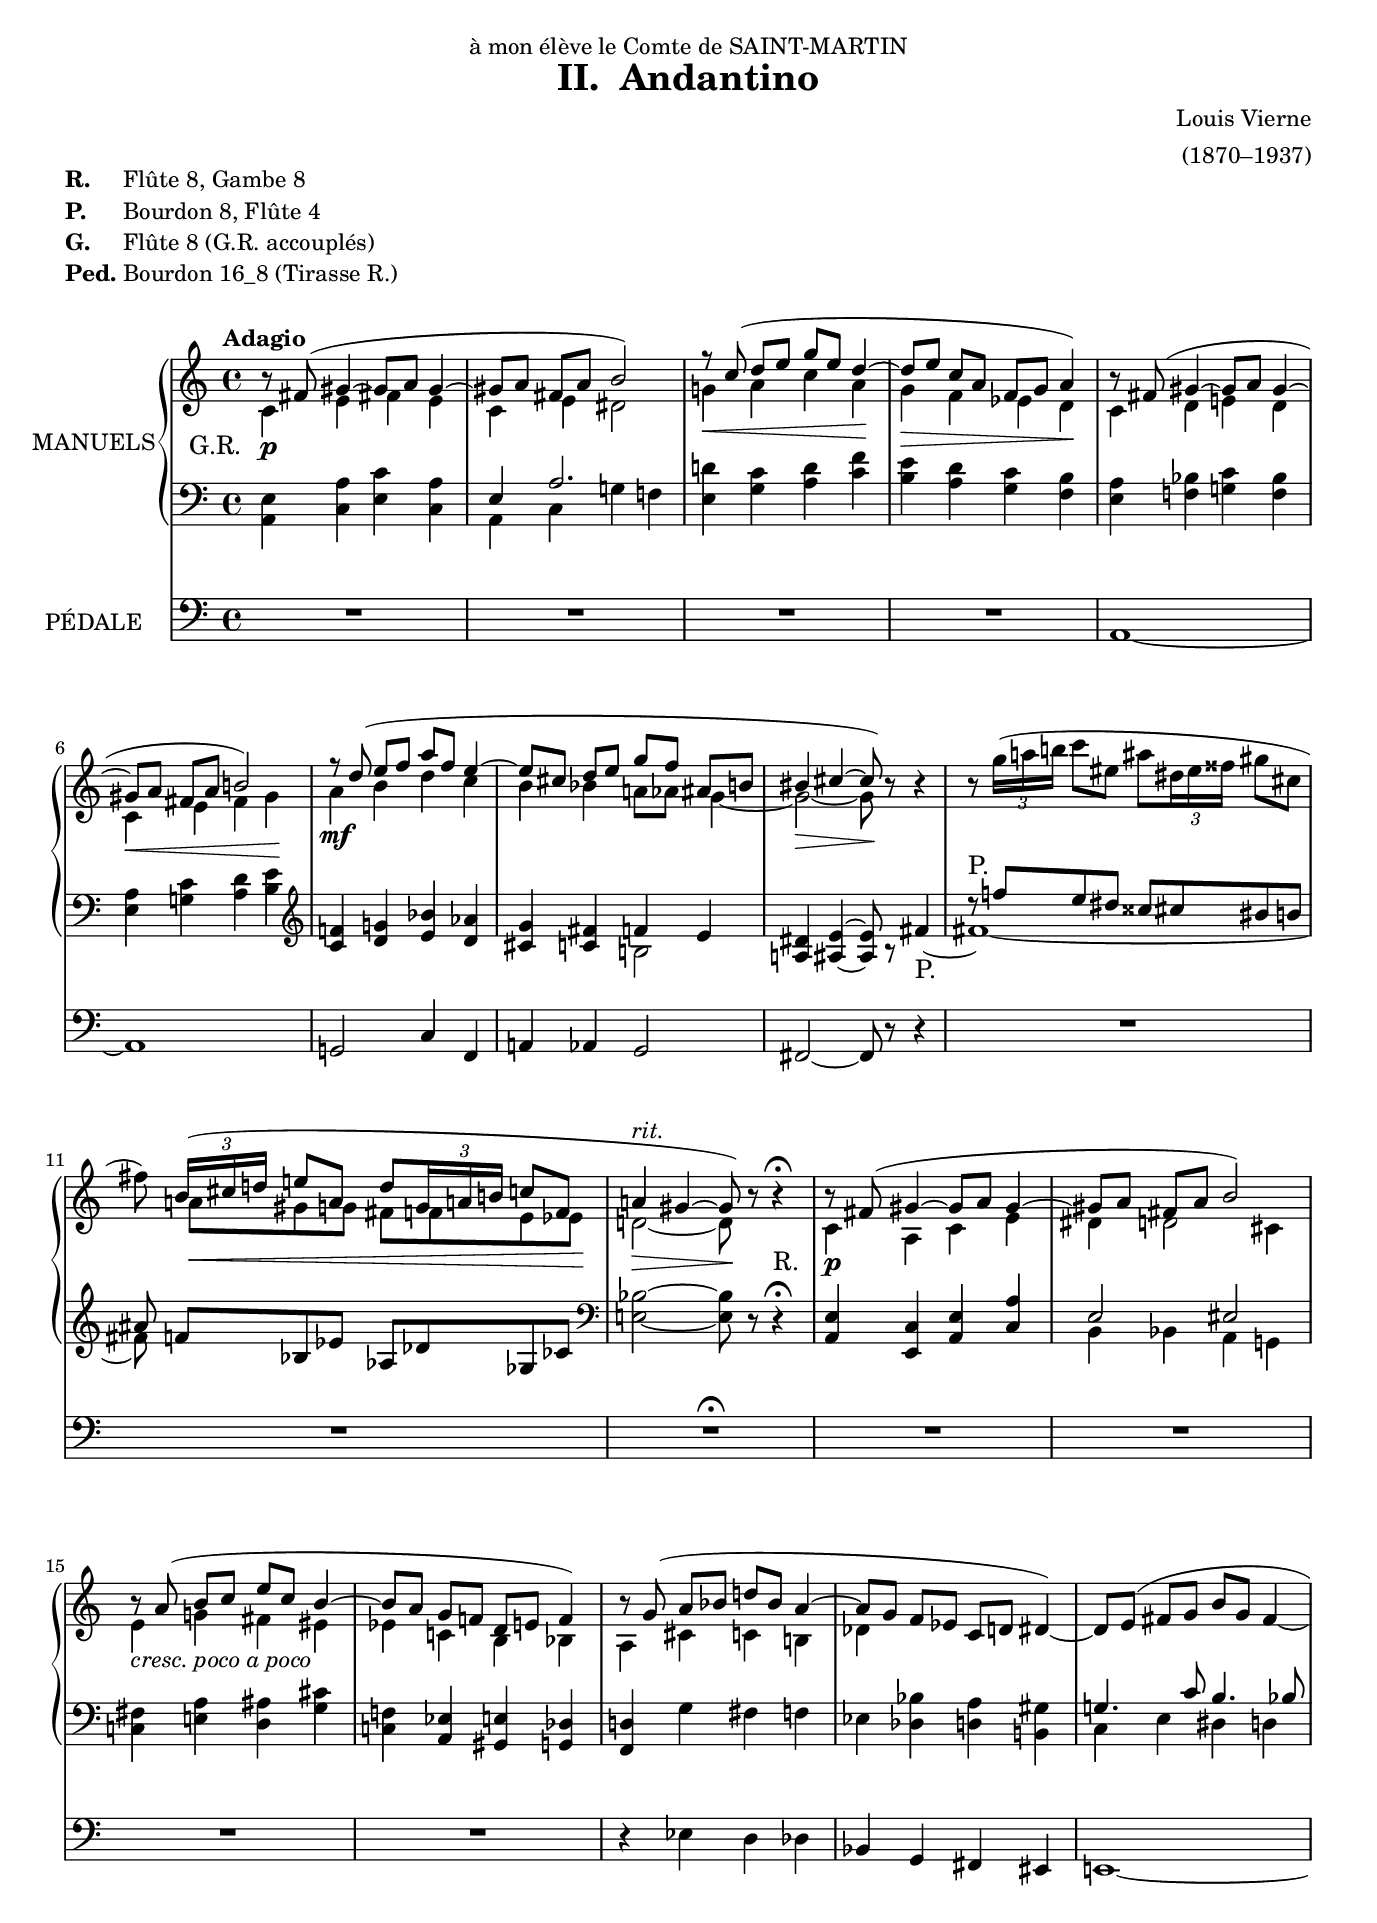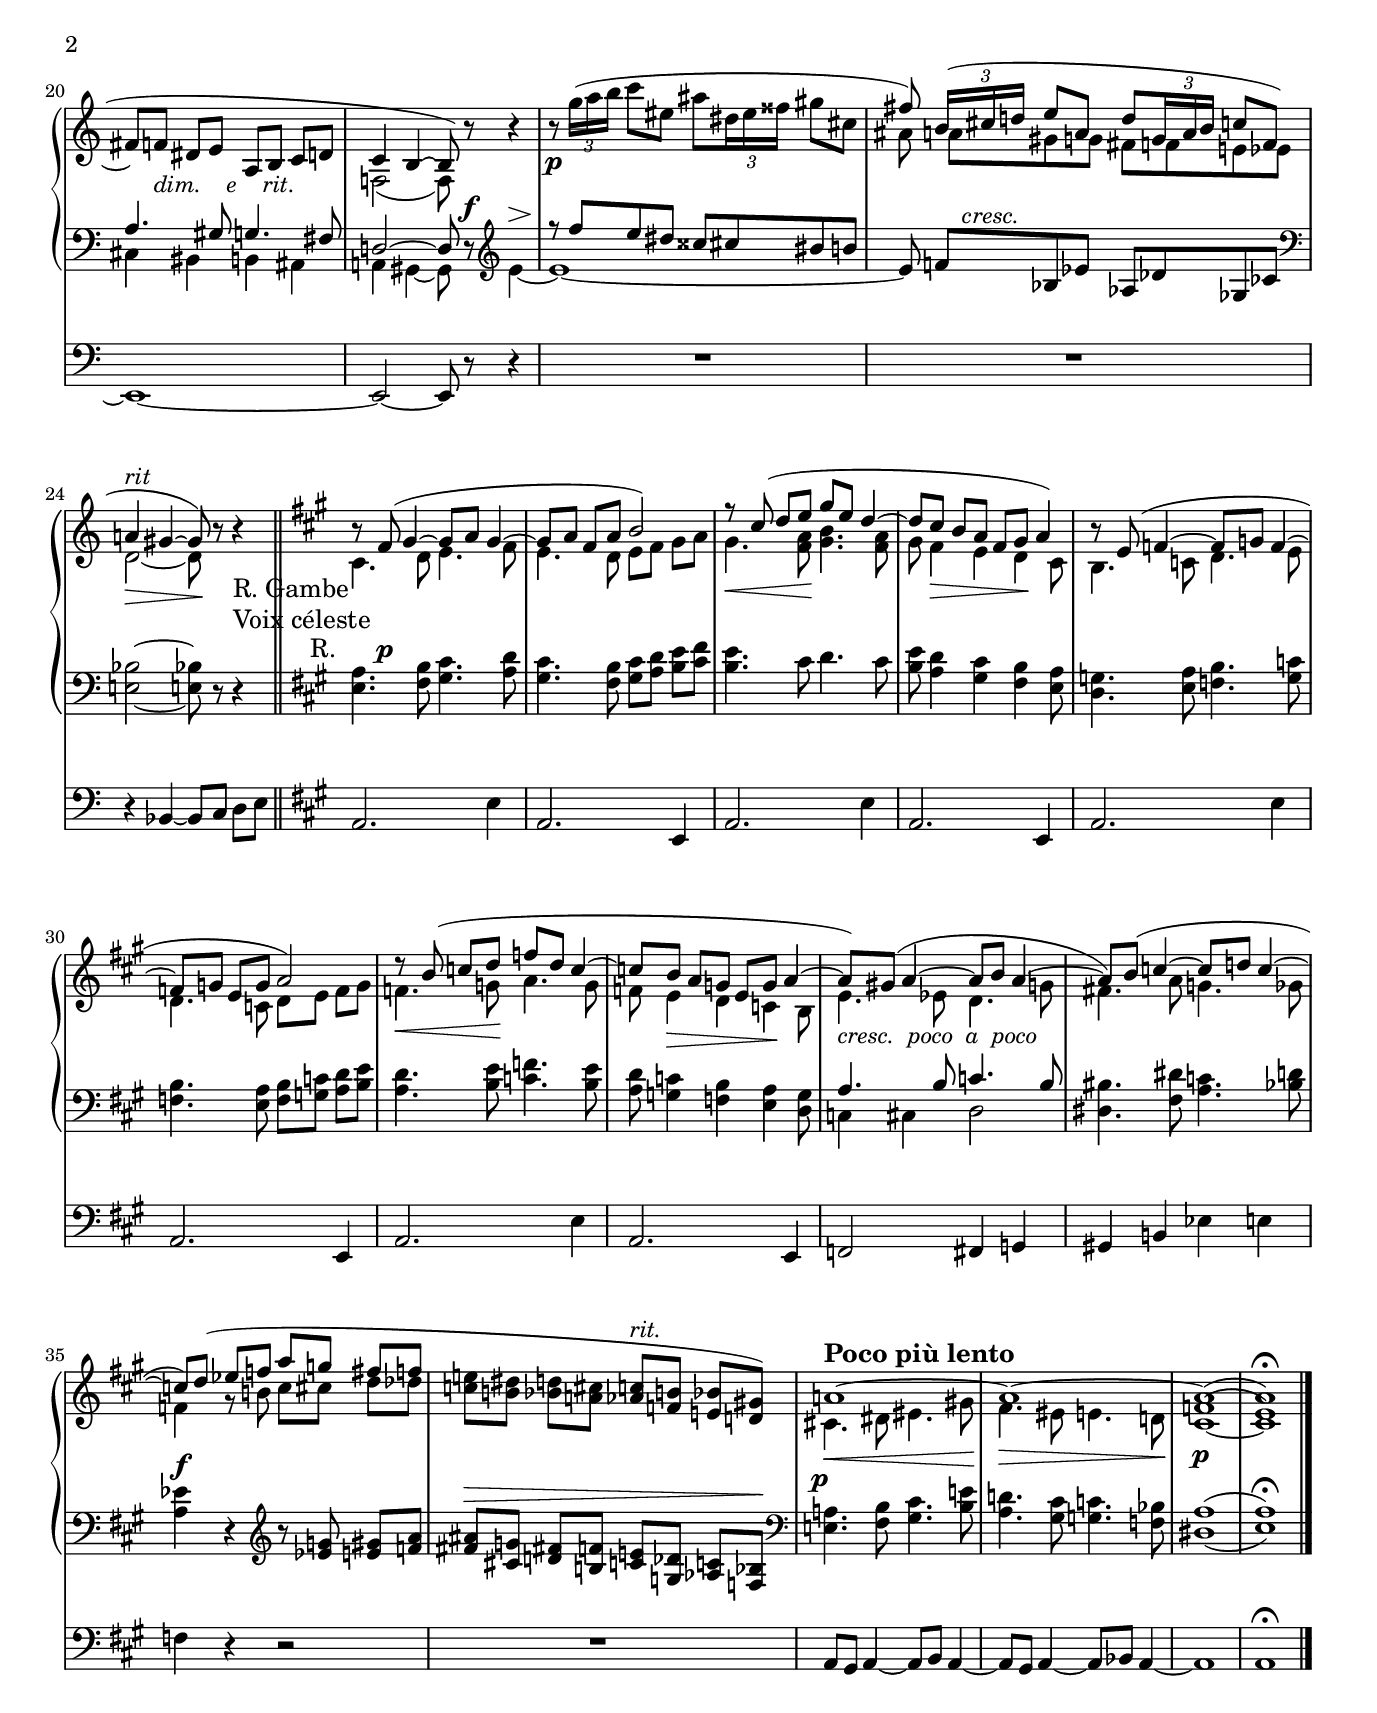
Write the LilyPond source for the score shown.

\version "2.24.1"
\include "italiano.ly"

%\paper {
  % #(set-paper-size "b4")
  %#(set-default-paper-size '(cons (* (* 210 1.5) mm) (* (* 297 1.5) mm)))
%}
#(set-default-paper-size '(cons (* (* 210 1.11) mm) (* (* 297 1.11) mm)))

\header {
  %dedication = \markup { \center-align \column { \line { "à mon ami Monsieur ZEUCH" } \line { "Oraniste à Boston (U.S.A)" } } } 
  dedication = "à mon élève le Comte de SAINT-MARTIN"
  title = "II.  Andantino"
  composer = "Louis Vierne"
  arranger = "(1870–1937)"
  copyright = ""
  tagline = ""
  piece = \markup {
    \column {
      \line { \bold "R." }
      \line { \bold "P." }
      \line { \bold "G." }
      \line { \bold "Ped." }
    }
    \column {
      \line { \normalsize "Flûte 8, Gambe 8" }
      \line { \normalsize "Bourdon 8, Flûte 4" }
      \line { \normalsize "Flûte 8 (G.R. accouplés)" }
      \line { \normalsize "Bourdon 16_8 (Tirasse R.)" }
      \line { \normalsize " " }
    }
  }
}

global = {
  \key la \minor
  \time 4/4
  \tempo "Adagio"
  \set Staff.extraNatural = ##f
  \override TupletBracket.bracket-visibility = ##f
  
  \set Timing.beamExceptions = #'()
  \set Timing.baseMoment = #(ly:make-moment 1/4)
  \set Timing.beatStructure = 1,1,1,1
}

rightOne = \relative si' {
  \global
  % part one
  si8\rest fad^( sold4^~ sold8 la sold4^~ | sold!8 la fad la si2) |
  fa'8\rest do^( re mi sol mi re4^~ | re8 mi do la fa sol la4) |
  si8\rest fad^( sold4^~ sold8 la sold4^~ | sold!8 la fad la si!2) |
  fa'8\rest re^( mi fa la fa mi4^~ | mi8 dod re mi sol fa lad, si! | sid4 dod^~ dod8) si\rest si4\rest |
  s1 | s8 \tuplet 3/2 { si16^( dod! re! } mi!8 la, re \tuplet 3/2 { sol,16 la! si! } do!8 fa, |
  la!4^\markup { \italic "rit." } sold!4^~ sold8) si8\rest si4\rest^\fermata |
  % part two
  si8\rest fad^( sold4^~ sold8 la sold4^~ | sold!8 la fad la si2) |
  si8\rest la^( si do mi do si4^~ | si8 la sol fa! re mi! fa4) |
  si8\rest sol^( la sib! re! sib la4^~ | la8 sol fa mib! do re! red!4_~) |
  red8 mi^( fad! sol si sol fad4_~ | fad!8 fa!_\markup { \italic "dim.    e    rit." } red! mi la, si do re! |
  do4 si4^~ si8) si'8\rest si4\rest | s1 |
  \once \stemDown lad!8 \tuplet 3/2 { si16[^( dod! re!] } mi8 la, re \tuplet 3/2 { sol,16 la si } do!8 fa, |
  la!4^\markup { \italic "rit" } sold!4^~ sold8) si8\rest si4\rest_\markup { \column { \line { \large "R. Gambe"} \line { \large "Voix céleste " } } } |
  % part three
  \key la \major
  si8\rest fad^( sold4^~ sold8 la sold4^~ | sold8 la fad la si2) |
  fa'8\rest dod^( re mi sold mi re4^~ | re8 dod si la fad sold la4) |
  si8\rest mi,^( fa4^~ fa8 sol fa4^~ | fa!8 sol mi sol la2) |
  re8\rest si^( do re fa re do4^~ | do!8 si la sol mi sol la4^~ |
  la8) sold!^( la4^~ la8 si la4^~ | la8) si^( do4^~ do8 re! do4~ | do!8) re^( mib! fa la sol fad! fa |
  s2 <lab,! do!>8^\markup { \italic "rit." } <fa! si!> <mi! sib'!> <re! sold!>) | la'!1^~^\markup { \large \bold "Poco più lento" } | la^~ | la^( | la^\fermata) |
}

rightTwo = \relative si {
  \global
  % part one
  do4 _\markup {
    \hspace #-7 \large "G.R.  " \dynamic { p }
  }
  mi fad! mi | do mi red2 | sol!4_\< la do la\! | sol_\> fa mib re\! |
  do4 re mi! re | do_\< mi fad sold\! | la_\mf si re do | si sib la!8 lab sol4_~ | sol2_~_\> sol8\! s8 s4 |
  si8\rest \tuplet 3/2 { sol'16^( la! si! } do8 mid,! lad! \tuplet 3/2 { red,!16 mid fadd! } sold!8 dod,! |
  fad!8) la,!_\<[ sold! sol!] fad![ fa! mi mib!\!] | re!2_~_\> re8\! s8 s4 |
  % part two
  do4 _\markup {
    \hspace #-5 \large "R.   " \dynamic { p }
  }
  la do mi | red!4 re!2 dod!4 | mi4_\markup { \italic "cresc. poco a poco" } sol! fad! mid! | mib! do! si sib! |
  la4 dod! do! si! | reb! s2. | s1 | s1 | fa,!2_( fa8) s8 s4 |
  si'8\rest_\p \tuplet 3/2 { sol'16^( la si } do8 mid,! lad! \tuplet 3/2 { red,!16 mid fadd! } sold!8 dod,! |
  \once \stemUp fad8) la,![ sold! sol!] fad![ fa! mi! mib!] | re2_~_\> re8\! s8 s4 |
  % part three
  dod4. re8 mi4. fad8 | mi4. re8 mi fad sold la |
  sold4._\< <fad la>8\! <sold si>4. <fad la>8 | sold8 fad4_\> mi re\! dod8 |
  si4. do8 re4. mi8 | re4. do8 re mi fa sol |
  fa4._\< sol8\! la4. sol8 | fa8 mi4_\> re do\! si8 |
  mi4._\markup { \italic "cresc.  poco  a  poco" } mib8 re4. sol8 | fad!4. la8 sol4. solb8 | fa4 sol8\rest si!8 do dod! re reb |
  <do! mi!>8 <si! red!> <sib! re!> <la! dod!> s2 |
  dod,!4._\< red!8 mid!4. sold!8\! | fad4._\> mid!8 mi!4. re!8\! | <dod_~ fa!>1^( | <dod~ mi>) |
}

leftOne = \relative la {
  \global
  % part one 
  s1 | mi4 la2. | s1 | s1 |
  s1 | s1 | \clef "treble" <do fa!>4 <re sol!> <mi sib'> <re lab'> |
  <dod sol'> <do fad> fa mi | <la,! red> <lad_~ mi'^~> <lad mi'>8 si8\rest s4 |
  re'8\rest^\markup { \large "P." } fa![ mi red!] dodd![ dod! sid! si!] |
  lad! fa![ sib,! mib!] lab,![ reb! solb,! dob!] | s1 |
  % part two
  <mi, la,>4 <do mi,> <mi la,> <do la'> | mi2 mid! | s1 |
  s4 <la, mib'!> <sold! mi'!> <sol! reb'!> | <fa re'!>4 s2. |
  s1 | sol'!4. do8 si4. sib!8 | la4. sold8 sol!4. fad!8 |
  re!2^~ re8 re\rest^\f s4^\> |
  fa''8\rest\! fa[ mi red!] dodd![ dod! sid! si!] |
  s1^\markup { \italic "          cresc." } | s1 |
  % part three
  s1 | s1 | s1 | s1 | s1 | s1 | s1 | s1 | 
  la,4. si8 do!4. si8 | s1 | s4 re,4\rest \clef "treble" si''8\rest <mib, sol!> <mi! sold!> <fa! la> |
  <fad! lad!>8^\> <dod! sol'!> <re! fad!> <fa! si,!> <do! mi!> <sol! reb'!> <lab! do!> <fa! sib!>\! |
  s1 | s1 | la1^(^\markup { \column { \dynamic { p } \line { " " } } } la^\fermata) |
}

leftTwo = \relative la, {
  \global
  % part one 
  <la mi'>4 <do la'> <mi do'> <do la'> | la do sol'! fa! |
  <mi re'!> <sol do> <la re> <do fa> | <si mi> <la re> <sol do> <fa si> |
  <mi la> <fa! sib> <sol! do> <fa sib> | <mi la> <sol! do> <la re> <si mi> | s1 | s2 si!2 | s2. \once\stemUp fad'4_~ _\markup{ \large "P." } |
  fad!1_~ fad8 s8 s2. | \clef "bass" <mi,!_~ sib'!^~>2 <mi sib'>8 re8\rest re4\rest^\fermata |
  % part two
  s1 | si4 sib! la sol! | <do! fad!> <mi! la> <re lad'!> <sol dod!> |
  <do,! fa!> s2. | s4 sol' fad! fa! | mib! <reb! sib'!> <re! la'> <si! sold'!> |
  do4 mi red! re! | dod! sid! si! lad! | la! sold!_~ sold8 s8 \clef "treble" mi''4_~ |
  mi1_~ | \stemUp mi8 fa![ sib,! mib!] lab,![ reb! solb,! dob!] | \stemDown
  \clef "bass" <sib!^~ mi,!_~>2 <sib! mi,!>8 re,8\rest re4\rest |
  % part three
  \key la \major
  <mi la>4.^\markup { \hspace #-4 \large "R.     " \dynamic { p } } <fad si>8 <sold dod>4. <la re>8 |
  <sold dod>4. <fad si>8 <sold dod> <la re> <si mi> <dod fad> |
  <si mi>4. dod8 re4. dod8 | <si mi>8 <la re>4 <sold dod> <fad si> <mi la>8 |
  <re sol>4. <mi la>8 <fa si>4. <sol do>8 | <fa si>4. <mi la>8 <fa si> <sol do> <la re> <si mi> |
  <la re>4. <si mi>8 <do fa>4. <si mi>8 | <la re>8 <sol do>4 <fa si> <mi la> <re sol>8 |
  do!4 dod re2 | <red! sid'!>4. <fad red'!>8 <la do!>4. <sib re!>8 | <la mib'!>4^\f s2. |
  s1 | \clef "bass" <mi! la!>4.^\markup { \hspace #-1 \dynamic { p } } <fad si>8 <sold dod>4. <si mi!>8 |
  <la re!>4. <sold dod>8 <sol! do!>4. <fa! sib!>8 | red!1_( | mi) | 
}

pedal = \relative la, {
  \global
  % part one 
  R1 | R1 | R1 | R1 |
  la1_~ | la1 | sol!2 do4 fa, | la! lab sol2 | fad2_~ fad8 re'\rest re4\rest |
  R1 | R1 | R1\fermata |
  % part two
  R1 | R1 | R1 | R1 |
  re4\rest mib! re reb! | sib! sol fad! mid! |
  mi!1_~ | mi1_~ | mi2_~ mi8 re'8\rest re4\rest |
  R1 | R1 | re4\rest sib!4_~ sib8 do re mi \bar "||"
  % part three
  \key la \major
  la,2. mi'4 | la,2. mi4 | la2. mi'4 | la,2. mi4 |
  la2. mi'4 | la,2. mi4 | la2. mi'4 | la,2. mi4 |
  fa!2 fad!4 sol! | sold! si! mib! mi! | fa! re\rest re2\rest |
  R1 | la8 sold la4_~ la8 si la4_~ | la8 sold la4_~ la8 sib la4_~ |
  la1 | la1^\fermata \bar "|."
}

\score {
  <<
    \new PianoStaff \with {
      instrumentName = "  MANUELS"
    } <<
      \new Staff = "right" \with {
        midiInstrument = "church organ"
      } << \rightOne \\ \rightTwo >>
      \new Staff = "left" \with {
        midiInstrument = "church organ"
      } { \clef bass << \leftOne \\ \leftTwo >> }
    >>
    \new Staff = "pedal" \with {
      instrumentName = "PÉDALE  "
      midiInstrument = "church organ"
    } { \clef bass \pedal }
  >>
  \layout {
    indent = 18
  }
}
